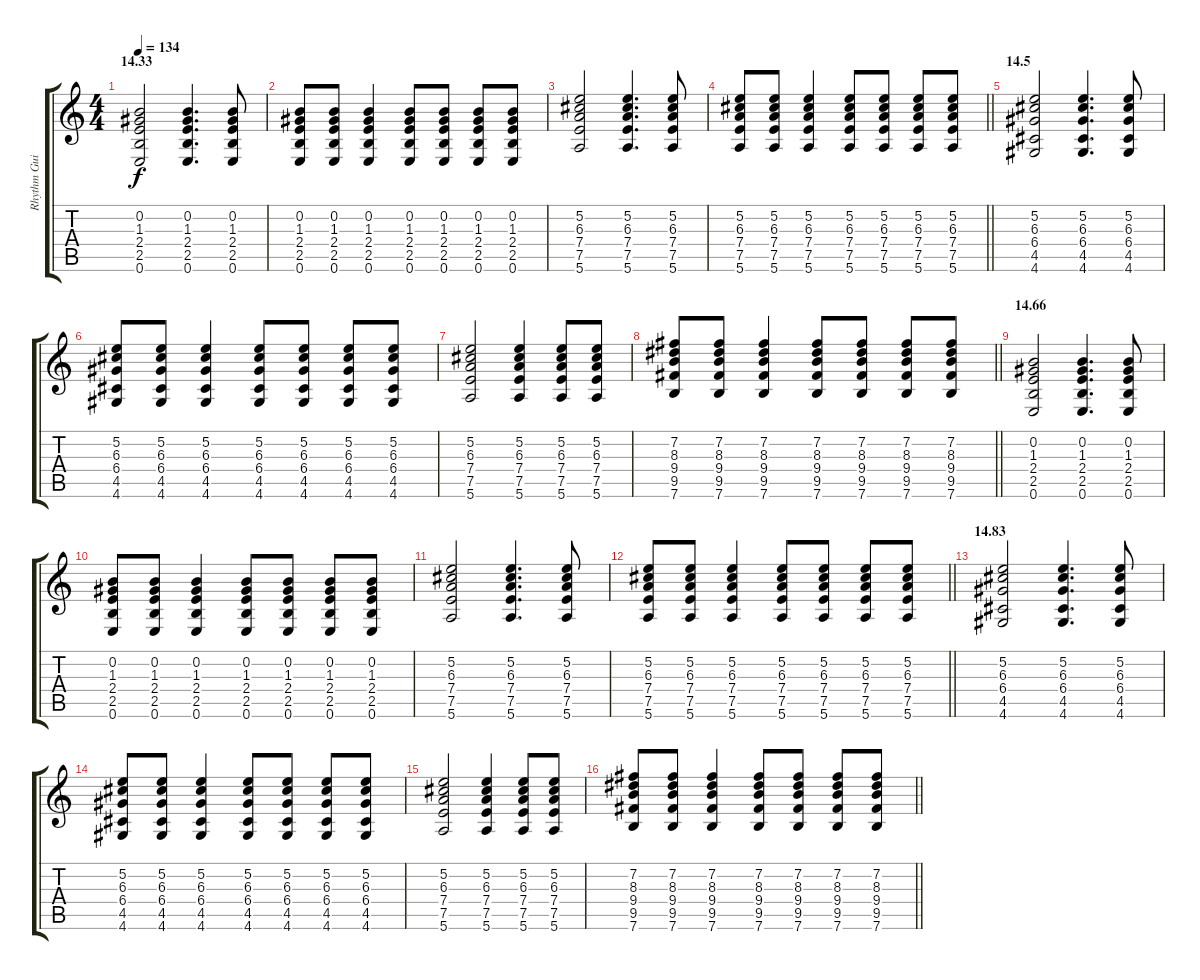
\track ("Rhythm Guitar" "Rhythm Gui") {instrument acousticguitarsteel}
\staff {score tabs}
\tuning (E4 B3 G3 D3 A2 E2) {hide}
\ts (4 4)
\section ("" "14.33")
\tempo 134
\clef g2
\ks c
(0.2 1.3 2.4 2.5 0.6).2{dy f} (0.2 1.3 2.4 2.5 0.6).4{d} (0.2 1.3 2.4 2.5 0.6).8 |
(0.2 1.3 2.4 2.5 0.6).8 (0.2 1.3 2.4 2.5 0.6).8 (0.2 1.3 2.4 2.5 0.6).4 (0.2 1.3 2.4 2.5 0.6).8 (0.2 1.3 2.4 2.5 0.6).8 (0.2 1.3 2.4 2.5 0.6).8 (0.2 1.3 2.4 2.5 0.6).8 |
(5.2 6.3 7.4 7.5 5.6).2 (5.2 6.3 7.4 7.5 5.6).4{d} (5.2 6.3 7.4 7.5 5.6).8 |
\barLineRight lightlight
(5.2 6.3 7.4 7.5 5.6).8 (5.2 6.3 7.4 7.5 5.6).8 (5.2 6.3 7.4 7.5 5.6).4 (5.2 6.3 7.4 7.5 5.6).8 (5.2 6.3 7.4 7.5 5.6).8 (5.2 6.3 7.4 7.5 5.6).8 (5.2 6.3 7.4 7.5 5.6).8 |
\section ("" "14.5")
(5.2 6.3 6.4 4.5 4.6).2 (5.2 6.3 6.4 4.5 4.6).4{d} (5.2 6.3 6.4 4.5 4.6).8 |
(5.2 6.3 6.4 4.5 4.6).8 (5.2 6.3 6.4 4.5 4.6).8 (5.2 6.3 6.4 4.5 4.6).4 (5.2 6.3 6.4 4.5 4.6).8 (5.2 6.3 6.4 4.5 4.6).8 (5.2 6.3 6.4 4.5 4.6).8 (5.2 6.3 6.4 4.5 4.6).8 |
(5.2 6.3 7.4 7.5 5.6).2 (5.2 6.3 7.4 7.5 5.6).4 (5.2 6.3 7.4 7.5 5.6).8 (5.2 6.3 7.4 7.5 5.6).8 |
\barLineRight lightlight
(7.2 8.3 9.4 9.5 7.6).8 (7.2 8.3 9.4 9.5 7.6).8 (7.2 8.3 9.4 9.5 7.6).4 (7.2 8.3 9.4 9.5 7.6).8 (7.2 8.3 9.4 9.5 7.6).8 (7.2 8.3 9.4 9.5 7.6).8 (7.2 8.3 9.4 9.5 7.6).8 |
\section ("" "14.66")
(0.2 1.3 2.4 2.5 0.6).2 (0.2 1.3 2.4 2.5 0.6).4{d} (0.2 1.3 2.4 2.5 0.6).8 |
(0.2 1.3 2.4 2.5 0.6).8 (0.2 1.3 2.4 2.5 0.6).8 (0.2 1.3 2.4 2.5 0.6).4 (0.2 1.3 2.4 2.5 0.6).8 (0.2 1.3 2.4 2.5 0.6).8 (0.2 1.3 2.4 2.5 0.6).8 (0.2 1.3 2.4 2.5 0.6).8 |
(5.2 6.3 7.4 7.5 5.6).2 (5.2 6.3 7.4 7.5 5.6).4{d} (5.2 6.3 7.4 7.5 5.6).8 |
\barLineRight lightlight
(5.2 6.3 7.4 7.5 5.6).8 (5.2 6.3 7.4 7.5 5.6).8 (5.2 6.3 7.4 7.5 5.6).4 (5.2 6.3 7.4 7.5 5.6).8 (5.2 6.3 7.4 7.5 5.6).8 (5.2 6.3 7.4 7.5 5.6).8 (5.2 6.3 7.4 7.5 5.6).8 |
\section ("" "14.83")
(5.2 6.3 6.4 4.5 4.6).2 (5.2 6.3 6.4 4.5 4.6).4{d} (5.2 6.3 6.4 4.5 4.6).8 |
(5.2 6.3 6.4 4.5 4.6).8 (5.2 6.3 6.4 4.5 4.6).8 (5.2 6.3 6.4 4.5 4.6).4 (5.2 6.3 6.4 4.5 4.6).8 (5.2 6.3 6.4 4.5 4.6).8 (5.2 6.3 6.4 4.5 4.6).8 (5.2 6.3 6.4 4.5 4.6).8 |
(5.2 6.3 7.4 7.5 5.6).2 (5.2 6.3 7.4 7.5 5.6).4 (5.2 6.3 7.4 7.5 5.6).8 (5.2 6.3 7.4 7.5 5.6).8 |
\barLineRight lightlight
(7.2 8.3 9.4 9.5 7.6).8 (7.2 8.3 9.4 9.5 7.6).8 (7.2 8.3 9.4 9.5 7.6).4 (7.2 8.3 9.4 9.5 7.6).8 (7.2 8.3 9.4 9.5 7.6).8 (7.2 8.3 9.4 9.5 7.6).8 (7.2 8.3 9.4 9.5 7.6).8
